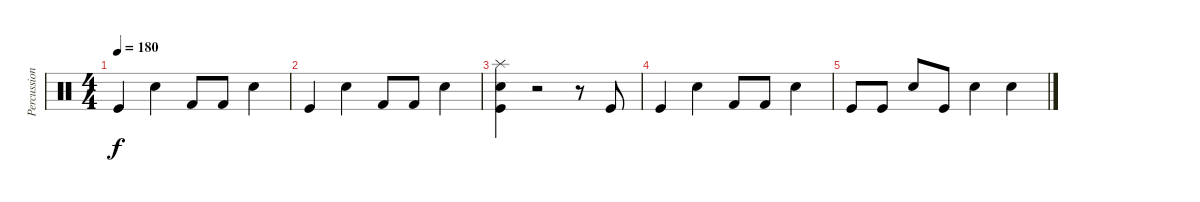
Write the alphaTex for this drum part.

\track ("Percussions" "Percussion") {instrument percussion}
\staff {score}
\articulation defaults
\ts (4 4)
\tempo 180
\clef neutral
\ks c "Kick (hit)".4{dy f} "Snare (hit) 2".4 "Kick (hit) 2".8 "Kick (hit) 2".8 "Snare (hit) 2".4
|
"Kick (hit)".4 "Snare (hit) 2".4 "Kick (hit) 2".8 "Kick (hit) 2".8 "Snare (hit) 2".4 |
("Kick (hit)" "Snare (hit) 2" "Splash (hit)").4 r.2 r.8 "Kick (hit)".8 |
"Kick (hit)".4 "Snare (hit) 2".4 "Kick (hit) 2".8 "Kick (hit) 2".8 "Snare (hit) 2".4 |
"Kick (hit)".8 "Kick (hit)".8 "Snare (hit) 2".8 "Kick (hit)".8 "Snare (hit) 2".4 "Snare (hit) 2".4
